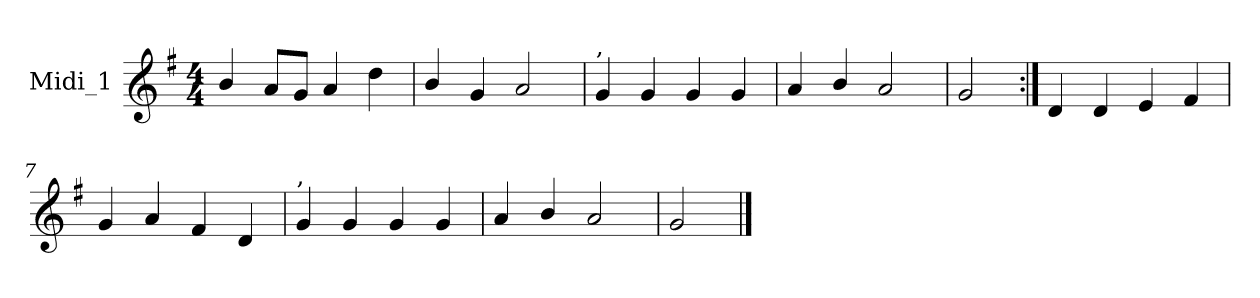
**kern
*part1
*staff1
*I"Midi_1
*clefG2
*k[f#]
*G:
*M4/4
=1
4b/
8aL
8gJ
4a
4dd
=2
4b/
4g
2a
=3
!LO:TX:a:t=,
4g
4g
4g
4g
=4
4a
4b/
2a
=5
2g
!!LO:LB:g=z
=6:|!
4d
4d
4e
4f#
=7
4g
4a
4f#
4d
=8
!LO:TX:a:t=,
4g
4g
4g
4g
=9
4a
4b/
2a
=10
2g
==
*-
